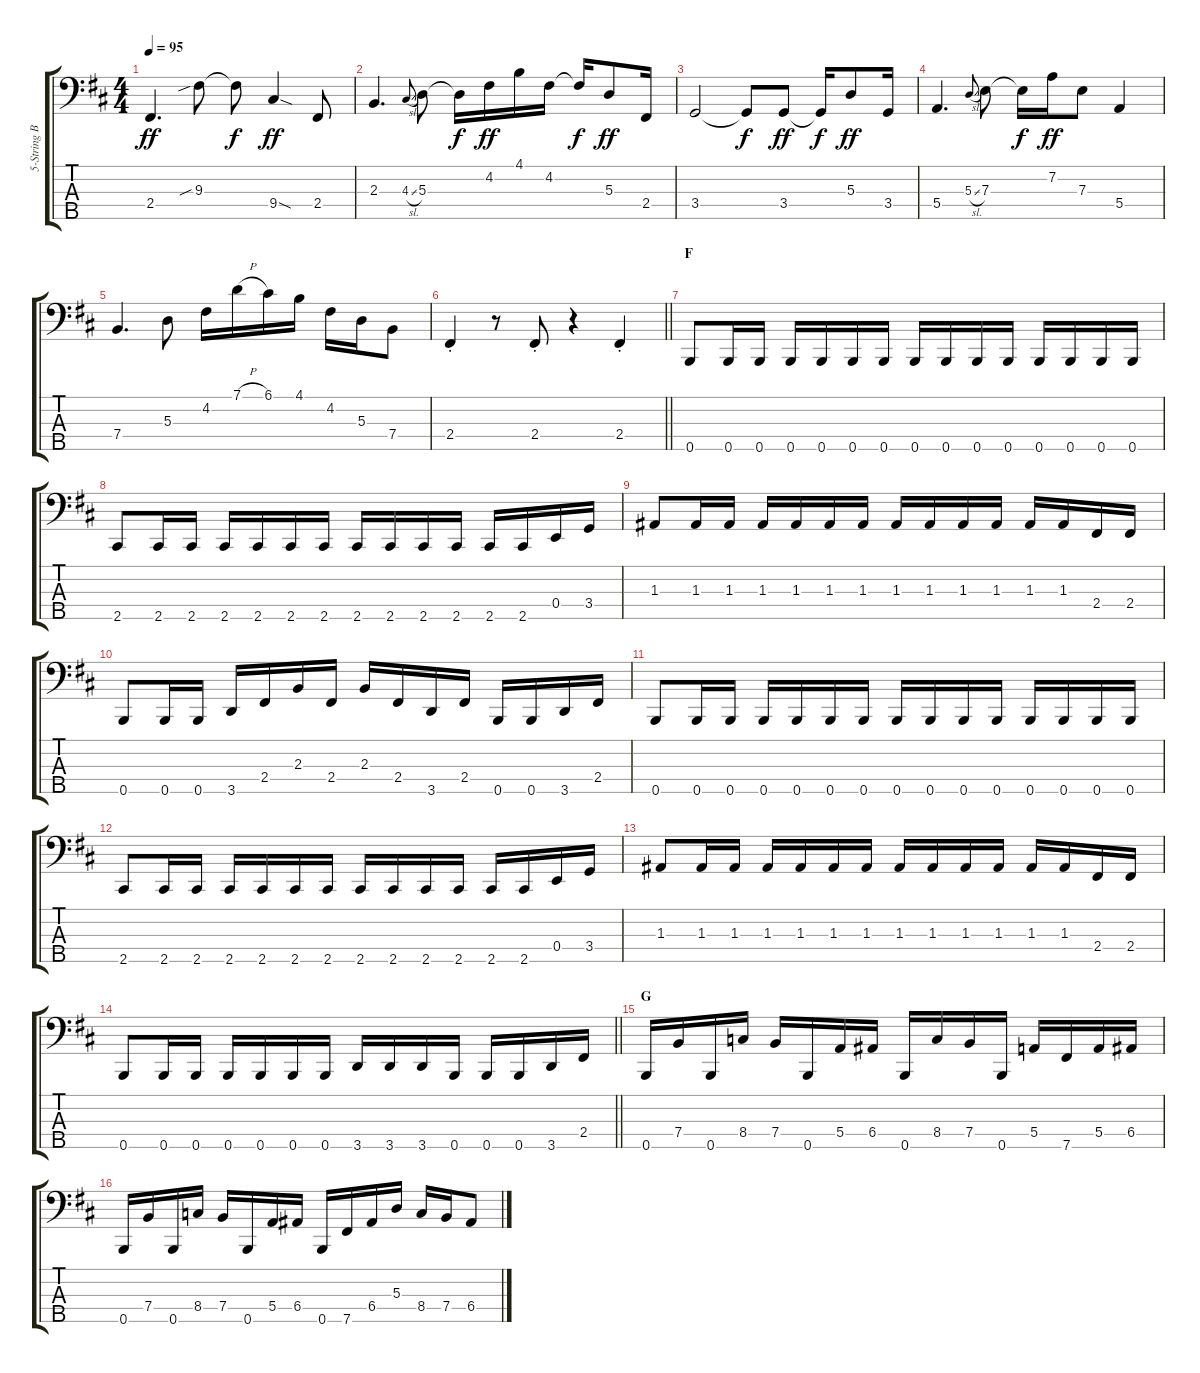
\track ("5-String Bass" "5-String B") {instrument electricbasspick}
\staff {score tabs}
\tuning (G2 D2 A1 E1 B0) {hide}
\ts (4 4)
\tempo 95
\clef f4
\ks d
2.4.4{d dy ff} 9.3{sib}.8 9.3{t}.8{dy f} 9.4{sod}.4{dy ff} 2.4.8 |
2.3.4{d} 4.3{sl}.8{gr onbeat} 5.3.8 5.3{t}.16{dy f} 4.2.16{dy ff} 4.1.16 4.2.16 4.2{t}.16{dy f} 5.3.8{dy ff} 2.4.16 |
3.4.2 3.4{t}.8{dy f} 3.4.8{dy ff} 3.4{t}.16{dy f} 5.3.8{dy ff} 3.4.16 |
5.4.4{d} 5.3{sl}.8{gr onbeat} 7.3.8 7.3{t}.16{dy f} 7.2.16{dy ff} 7.3.8 5.4.4 |
7.4.4{d} 5.3.8 4.2.16 7.1{h}.16 6.1.16 4.1.16 4.2.16 5.3.16 7.4.8 |
\barLineRight lightlight
2.4{st}.4 r.8 2.4{st}.8 r.4 2.4{st}.4 |
\section ("" "F")
0.5.8 0.5.16 0.5.16 0.5.16 0.5.16 0.5.16 0.5.16 0.5.16 0.5.16 0.5.16 0.5.16 0.5.16 0.5.16 0.5.16 0.5.16 |
2.5.8 2.5.16 2.5.16 2.5.16 2.5.16 2.5.16 2.5.16 2.5.16 2.5.16 2.5.16 2.5.16 2.5.16 2.5.16 0.4.16 3.4.16 |
1.3.8 1.3.16 1.3.16 1.3.16 1.3.16 1.3.16 1.3.16 1.3.16 1.3.16 1.3.16 1.3.16 1.3.16 1.3.16 2.4.16 2.4.16 |
0.5.8 0.5.16 0.5.16 3.5.16 2.4.16 2.3.16 2.4.16 2.3.16 2.4.16 3.5.16 2.4.16 0.5.16 0.5.16 3.5.16 2.4.16 |
0.5.8 0.5.16 0.5.16 0.5.16 0.5.16 0.5.16 0.5.16 0.5.16 0.5.16 0.5.16 0.5.16 0.5.16 0.5.16 0.5.16 0.5.16 |
2.5.8 2.5.16 2.5.16 2.5.16 2.5.16 2.5.16 2.5.16 2.5.16 2.5.16 2.5.16 2.5.16 2.5.16 2.5.16 0.4.16 3.4.16 |
1.3.8 1.3.16 1.3.16 1.3.16 1.3.16 1.3.16 1.3.16 1.3.16 1.3.16 1.3.16 1.3.16 1.3.16 1.3.16 2.4.16 2.4.16 |
\barLineRight lightlight
0.5.8 0.5.16 0.5.16 0.5.16 0.5.16 0.5.16 0.5.16 3.5.16 3.5.16 3.5.16 0.5.16 0.5.16 0.5.16 3.5.16 2.4.16 |
\section ("" "G")
0.5.16 7.4.16 0.5.16 8.4.16 7.4.16 0.5.16 5.4.16 6.4.16 0.5.16 8.4.16 7.4.16 0.5.16 5.4.16 7.5.16 5.4.16 6.4.16 |
0.5.16 7.4.16 0.5.16 8.4.16 7.4.16 0.5.16 5.4.16 6.4.16 0.5.16 7.5.16 6.4.16 5.3.16 8.4.16 7.4.16 6.4.8
